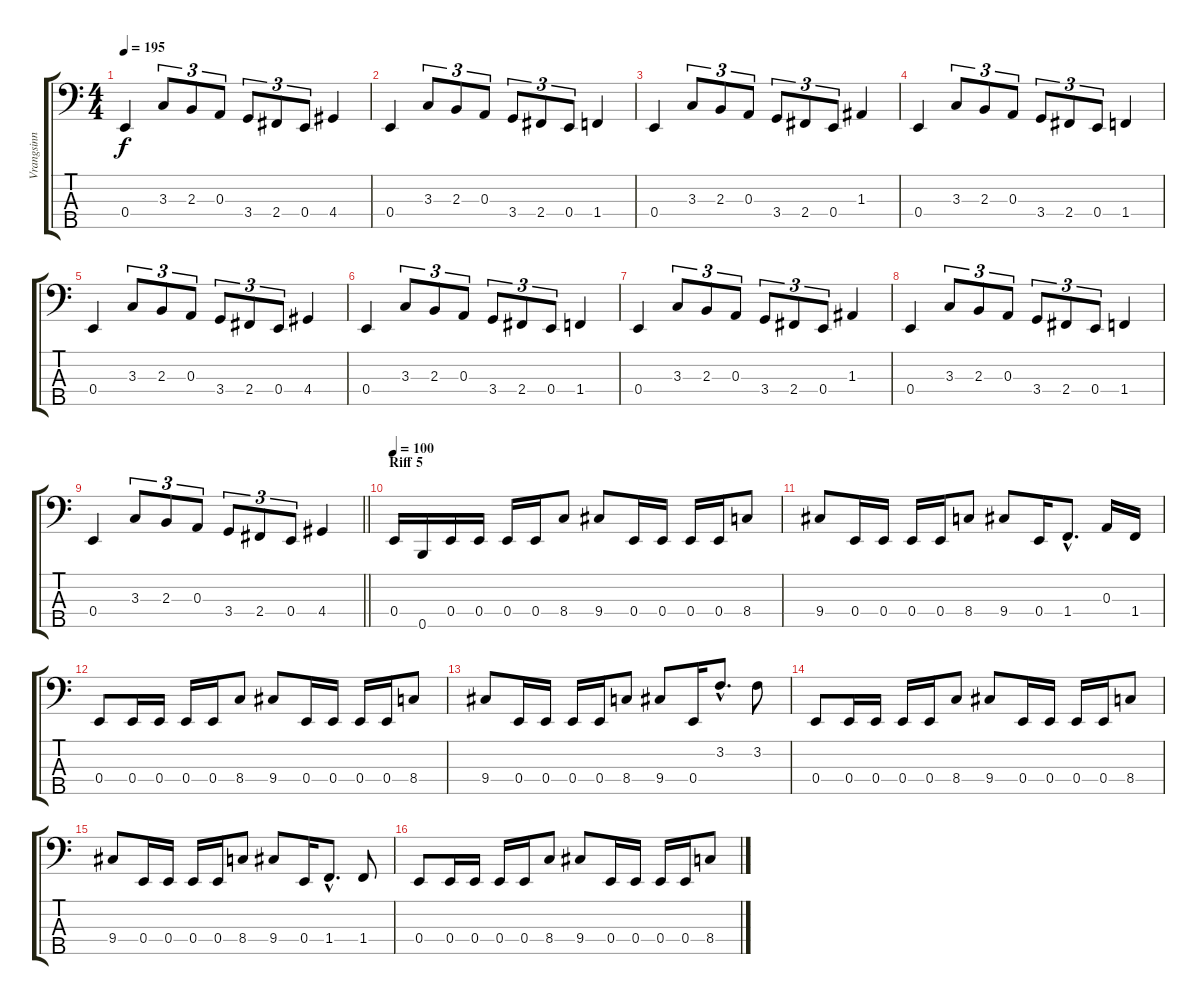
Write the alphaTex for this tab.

\track ("Vrangsinn" "Vrangsinn") {instrument electricbassfinger}
\staff {score tabs}
\tuning (G2 D2 A1 E1 B0) {hide}
\ts (4 4)
\tempo 195
\clef f4
\ks c
0.4.4{dy f} 3.3.8{tu (3 2)} 2.3.8{tu (3 2)} 0.3.8{tu (3 2)} 3.4.8{tu (3 2)} 2.4.8{tu (3 2)} 0.4.8{tu (3 2)} 4.4.4 |
0.4.4 3.3.8{tu (3 2)} 2.3.8{tu (3 2)} 0.3.8{tu (3 2)} 3.4.8{tu (3 2)} 2.4.8{tu (3 2)} 0.4.8{tu (3 2)} 1.4.4 |
0.4.4 3.3.8{tu (3 2)} 2.3.8{tu (3 2)} 0.3.8{tu (3 2)} 3.4.8{tu (3 2)} 2.4.8{tu (3 2)} 0.4.8{tu (3 2)} 1.3.4 |
0.4.4 3.3.8{tu (3 2)} 2.3.8{tu (3 2)} 0.3.8{tu (3 2)} 3.4.8{tu (3 2)} 2.4.8{tu (3 2)} 0.4.8{tu (3 2)} 1.4.4 |
0.4.4 3.3.8{tu (3 2)} 2.3.8{tu (3 2)} 0.3.8{tu (3 2)} 3.4.8{tu (3 2)} 2.4.8{tu (3 2)} 0.4.8{tu (3 2)} 4.4.4 |
0.4.4 3.3.8{tu (3 2)} 2.3.8{tu (3 2)} 0.3.8{tu (3 2)} 3.4.8{tu (3 2)} 2.4.8{tu (3 2)} 0.4.8{tu (3 2)} 1.4.4 |
0.4.4 3.3.8{tu (3 2)} 2.3.8{tu (3 2)} 0.3.8{tu (3 2)} 3.4.8{tu (3 2)} 2.4.8{tu (3 2)} 0.4.8{tu (3 2)} 1.3.4 |
0.4.4 3.3.8{tu (3 2)} 2.3.8{tu (3 2)} 0.3.8{tu (3 2)} 3.4.8{tu (3 2)} 2.4.8{tu (3 2)} 0.4.8{tu (3 2)} 1.4.4 |
\barLineRight lightlight
0.4.4 3.3.8{tu (3 2)} 2.3.8{tu (3 2)} 0.3.8{tu (3 2)} 3.4.8{tu (3 2)} 2.4.8{tu (3 2)} 0.4.8{tu (3 2)} 4.4.4 |
\section ("" "Riff 5")
\tempo 100
0.4.16 0.5.16 0.4.16 0.4.16 0.4.16 0.4.16 8.4.8 9.4.8 0.4.16 0.4.16 0.4.16 0.4.16 8.4.8 |
9.4.8 0.4.16 0.4.16 0.4.16 0.4.16 8.4.8 9.4.8 0.4.16 1.4{hac}.8{d} 0.3.16 1.4.16 |
0.4.8 0.4.16 0.4.16 0.4.16 0.4.16 8.4.8 9.4.8 0.4.16 0.4.16 0.4.16 0.4.16 8.4.8 |
9.4.8 0.4.16 0.4.16 0.4.16 0.4.16 8.4.8 9.4.8 0.4.16 3.2{hac}.8{d} 3.2.8 |
0.4.8 0.4.16 0.4.16 0.4.16 0.4.16 8.4.8 9.4.8 0.4.16 0.4.16 0.4.16 0.4.16 8.4.8 |
9.4.8 0.4.16 0.4.16 0.4.16 0.4.16 8.4.8 9.4.8 0.4.16 1.4{hac}.8{d} 1.4.8 |
0.4.8 0.4.16 0.4.16 0.4.16 0.4.16 8.4.8 9.4.8 0.4.16 0.4.16 0.4.16 0.4.16 8.4.8
